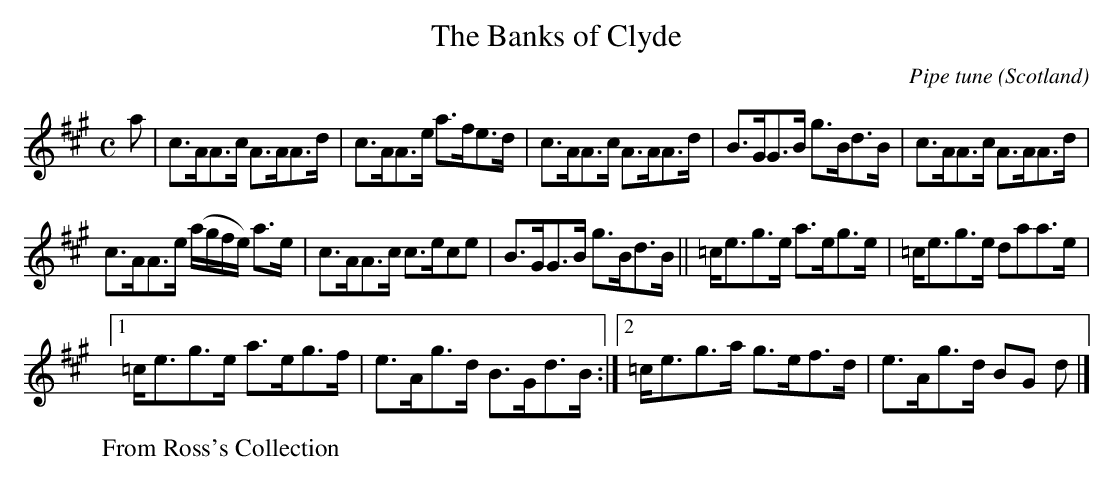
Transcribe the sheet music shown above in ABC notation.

X:1
T:The Banks of Clyde
C: Pipe tune
O:Scotland
M:C
L:1/8
K:A
a | c>AA>c A>AA>d | c>AA>e a>fe>d | c>AA>c A>AA>d | B>GG>B g>Bd>B | c>AA>c A>AA>d |
c>AA>e (a/2g/2f/2e/2) a>e | c>AA>c c>ece | B>GG>B g>Bd>B || =c<eg>e a>eg>e | =c<eg>e daa>e |
[1=c<eg>e a>eg>f | e>Ag>d B>Gd>B :| [2 =c<eg>a g>ef>d | e>Ag>d BG d |]
W:From Ross's Collection
